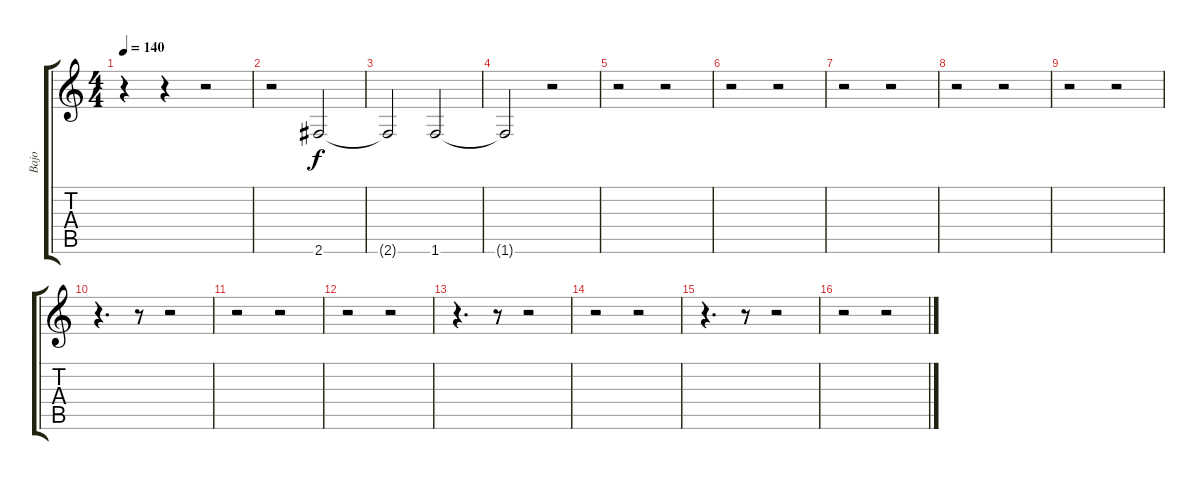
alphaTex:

\track ("Bajo" "Bajo") {instrument fretlessbass}
\staff {score tabs}
\tuning (E4 B3 G3 D3 A2 E2) {hide}
\ts (4 4)
\tempo 140
\clef g2
\ks c
r.4{dy f} r.4 r.2 |
r.2 2.6.2 |
2.6{t}.2 1.6.2 |
1.6{t}.2 r.2 |
r.2 r.2 |
r.2 r.2 |
r.2 r.2 |
r.2 r.2 |
r.2 r.2 |
r.4{d} r.8 r.2 |
r.2 r.2 |
r.2 r.2 |
r.4{d} r.8 r.2 |
r.2 r.2 |
r.4{d} r.8 r.2 |
r.2 r.2
